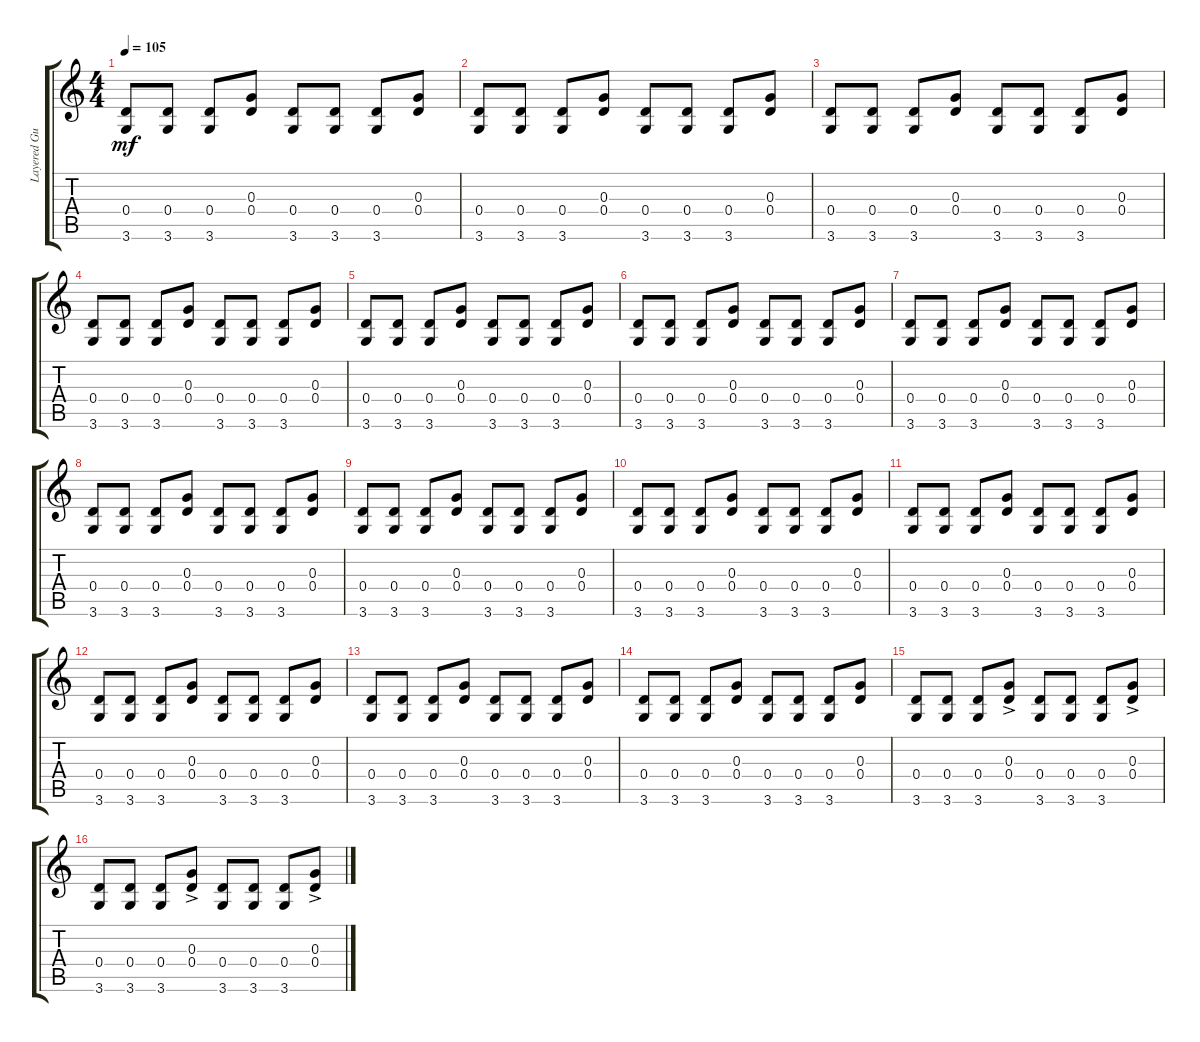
\track ("Layered Guitar 2" "Layered Gu") {instrument distortionguitar}
\staff {score tabs}
\tuning (E4 B3 G3 D3 A2 E2) {hide}
\ts (4 4)
\tempo 105
\clef g2
\ks c
(0.4 3.6).8{dy mf} (0.4 3.6).8 (0.4 3.6).8 (0.3 0.4).8 (0.4 3.6).8 (0.4 3.6).8 (0.4 3.6).8 (0.3 0.4).8 |
(0.4 3.6).8 (0.4 3.6).8 (0.4 3.6).8 (0.3 0.4).8 (0.4 3.6).8 (0.4 3.6).8 (0.4 3.6).8 (0.3 0.4).8 |
(0.4 3.6).8 (0.4 3.6).8 (0.4 3.6).8 (0.3 0.4).8 (0.4 3.6).8 (0.4 3.6).8 (0.4 3.6).8 (0.3 0.4).8 |
(0.4 3.6).8 (0.4 3.6).8 (0.4 3.6).8 (0.3 0.4).8 (0.4 3.6).8 (0.4 3.6).8 (0.4 3.6).8 (0.3 0.4).8 |
(0.4 3.6).8 (0.4 3.6).8 (0.4 3.6).8 (0.3 0.4).8 (0.4 3.6).8 (0.4 3.6).8 (0.4 3.6).8 (0.3 0.4).8 |
(0.4 3.6).8 (0.4 3.6).8 (0.4 3.6).8 (0.3 0.4).8 (0.4 3.6).8 (0.4 3.6).8 (0.4 3.6).8 (0.3 0.4).8 |
(0.4 3.6).8 (0.4 3.6).8 (0.4 3.6).8 (0.3 0.4).8 (0.4 3.6).8 (0.4 3.6).8 (0.4 3.6).8 (0.3 0.4).8 |
(0.4 3.6).8 (0.4 3.6).8 (0.4 3.6).8 (0.3 0.4).8 (0.4 3.6).8 (0.4 3.6).8 (0.4 3.6).8 (0.3 0.4).8 |
(0.4 3.6).8 (0.4 3.6).8 (0.4 3.6).8 (0.3 0.4).8 (0.4 3.6).8 (0.4 3.6).8 (0.4 3.6).8 (0.3 0.4).8 |
(0.4 3.6).8 (0.4 3.6).8 (0.4 3.6).8 (0.3 0.4).8 (0.4 3.6).8 (0.4 3.6).8 (0.4 3.6).8 (0.3 0.4).8 |
(0.4 3.6).8 (0.4 3.6).8 (0.4 3.6).8 (0.3 0.4).8 (0.4 3.6).8 (0.4 3.6).8 (0.4 3.6).8 (0.3 0.4).8 |
(0.4 3.6).8 (0.4 3.6).8 (0.4 3.6).8 (0.3 0.4).8 (0.4 3.6).8 (0.4 3.6).8 (0.4 3.6).8 (0.3 0.4).8 |
(0.4 3.6).8 (0.4 3.6).8 (0.4 3.6).8 (0.3 0.4).8 (0.4 3.6).8 (0.4 3.6).8 (0.4 3.6).8 (0.3 0.4).8 |
(0.4 3.6).8 (0.4 3.6).8 (0.4 3.6).8 (0.3 0.4).8 (0.4 3.6).8 (0.4 3.6).8 (0.4 3.6).8 (0.3 0.4).8 |
(0.4 3.6).8 (0.4 3.6).8 (0.4 3.6).8 (0.3{ac} 0.4{ac}).8 (0.4 3.6).8 (0.4 3.6).8 (0.4 3.6).8 (0.3{ac} 0.4{ac}).8 |
(0.4 3.6).8 (0.4 3.6).8 (0.4 3.6).8 (0.3{ac} 0.4{ac}).8 (0.4 3.6).8 (0.4 3.6).8 (0.4 3.6).8 (0.3{ac} 0.4{ac}).8
